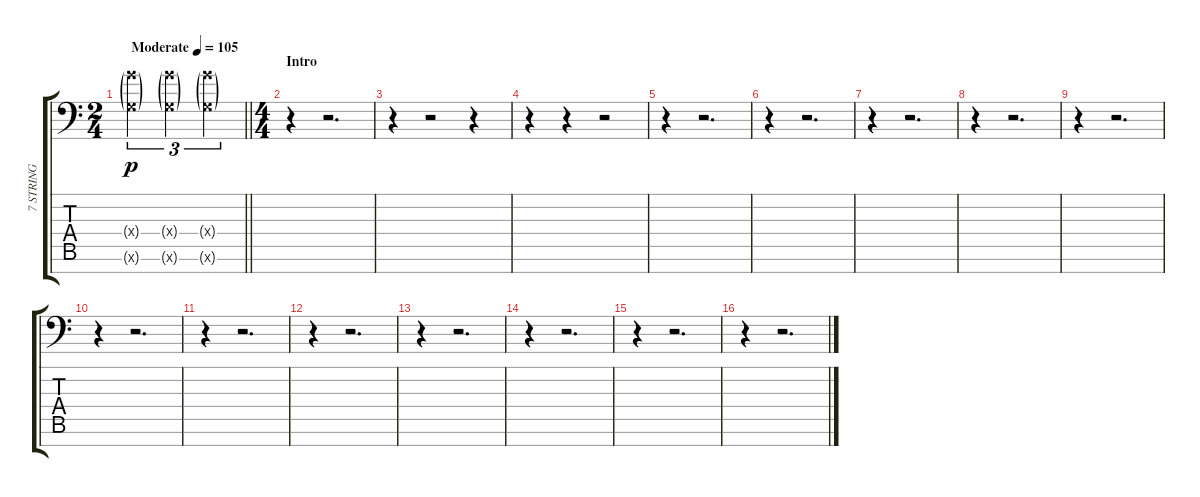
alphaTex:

\track ("7 STRING" "7 STRING") {instrument distortionguitar}
\staff {score tabs}
\tuning (Eb4 B3 Gb3 B2 Gb2 B1 Gb1) {hide}
\ts (2 4)
\tempo (105 "Moderate")
\clef f4
\barLineRight lightlight
\ks c
(8.4{g x} 8.6{g x}).4{tu (3 2) dy p instrument distortionguitar} (8.4{g x} 8.6{g x}).4{tu (3 2)} (8.4{g x} 8.6{g x}).4{tu (3 2)} |
\ts (4 4)
\section ("" "Intro")
r.4 r.2{d} |
r.4 r.2 r.4 |
r.4 r.4 r.2 |
r.4 r.2{d} |
r.4 r.2{d} |
r.4 r.2{d} |
r.4 r.2{d} |
r.4 r.2{d} |
r.4 r.2{d} |
r.4 r.2{d} |
r.4 r.2{d} |
r.4 r.2{d} |
r.4 r.2{d} |
r.4 r.2{d} |
r.4 r.2{d}
